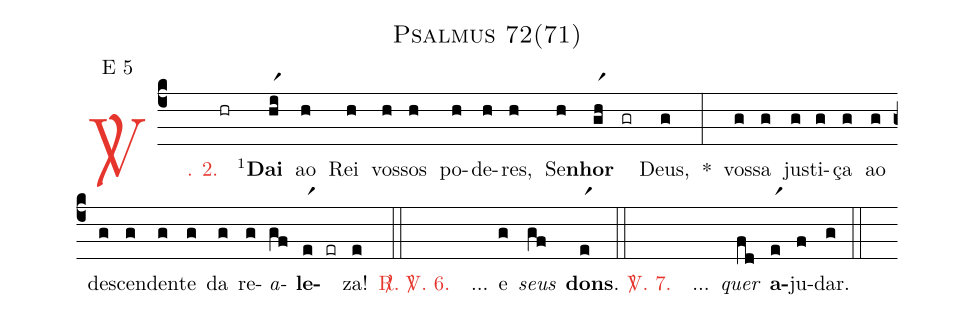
name: Psalmus 72(71);
mode: E 5;
%%
(c4)

<c><sp>V/</sp>. 2.</c>() (hr)<v>\VSup{1}</v><b>Dai</b>(hr1i) ao(h) Rei(h) vos(h)sos(h) po(h)de(h)res,(h) Se(h)<b>nhor</b>(gr1h) (gr) Deus,(g) *(:) vos(g)sa(g) jus(g)ti(g)ça(g) ao(g) des(g)cen(g)den(g)te(g) da(g) re(g)<i>a</i>(gf)<b>le</b>(er1)(er)za!(e)

<c><sp>R/</sp>.</c>(::)

<nlba><c><sp>V/</sp>. 6.</c>() ...() e</nlba>(g) <i>seus</i>(gf) <b>dons</b>.(er1) (::)

<nlba><c><sp>V/</sp>. 7.</c>() ...() <i>quer</i></nlba>(fd) <b>a</b>(er1)ju(f)dar.(g) (::)
